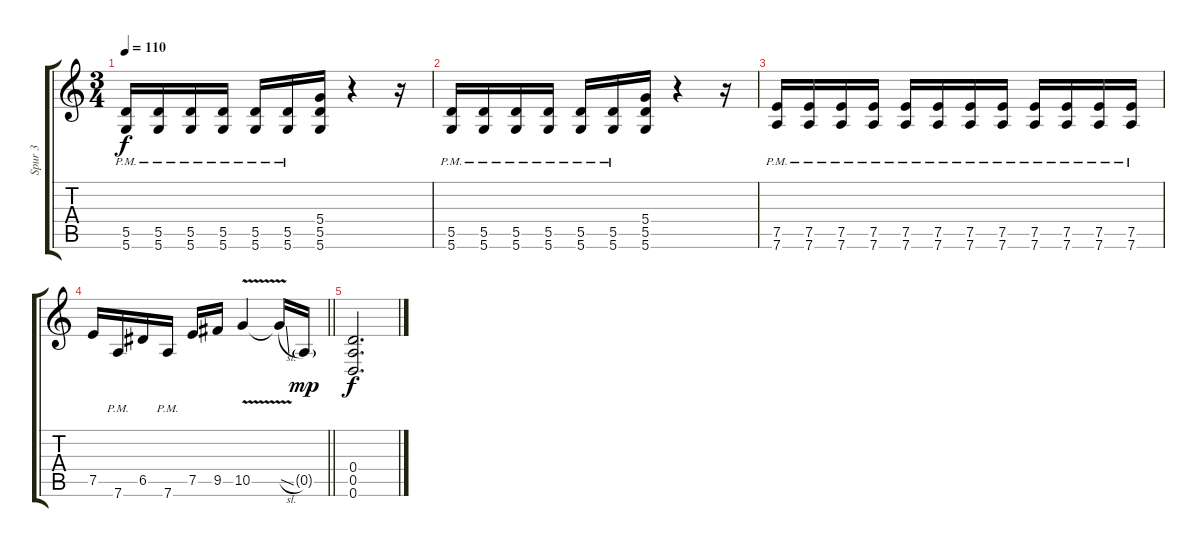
\track ("Spur 3" "Spur 3") {instrument distortionguitar}
\staff {score tabs}
\tuning (E4 B3 G3 D3 A2 D2) {hide}
\ts (3 4)
\tempo 110
\clef g2
\ks c
(5.5{pm} 5.6{pm}).16{dy f} (5.5{pm} 5.6{pm}).16 (5.5{pm} 5.6{pm}).16 (5.5{pm} 5.6{pm}).16 (5.5{pm} 5.6{pm}).16 (5.5{pm} 5.6{pm}).16 (5.4 5.5 5.6).16 r.4 r.16 |
(5.5{pm} 5.6{pm}).16 (5.5{pm} 5.6{pm}).16 (5.5{pm} 5.6{pm}).16 (5.5{pm} 5.6{pm}).16 (5.5{pm} 5.6{pm}).16 (5.5{pm} 5.6{pm}).16 (5.4 5.5 5.6).16 r.4 r.16 |
(7.5{pm} 7.6{pm}).16 (7.5{pm} 7.6{pm}).16 (7.5{pm} 7.6{pm}).16 (7.5{pm} 7.6{pm}).16 (7.5{pm} 7.6{pm}).16 (7.5{pm} 7.6{pm}).16 (7.5{pm} 7.6{pm}).16 (7.5{pm} 7.6{pm}).16 (7.5{pm} 7.6{pm}).16 (7.5{pm} 7.6{pm}).16 (7.5{pm} 7.6{pm}).16 (7.5{pm} 7.6{pm}).16 |
\barLineRight lightlight
7.5.16 7.6{pm}.16 6.5.16 7.6{pm}.16 7.5.16 9.5.16 10.5{v}.4 10.5{sl t}.16 0.5{g}.16{dy mp} |
(0.4 0.5 0.6).2{d dy f}
